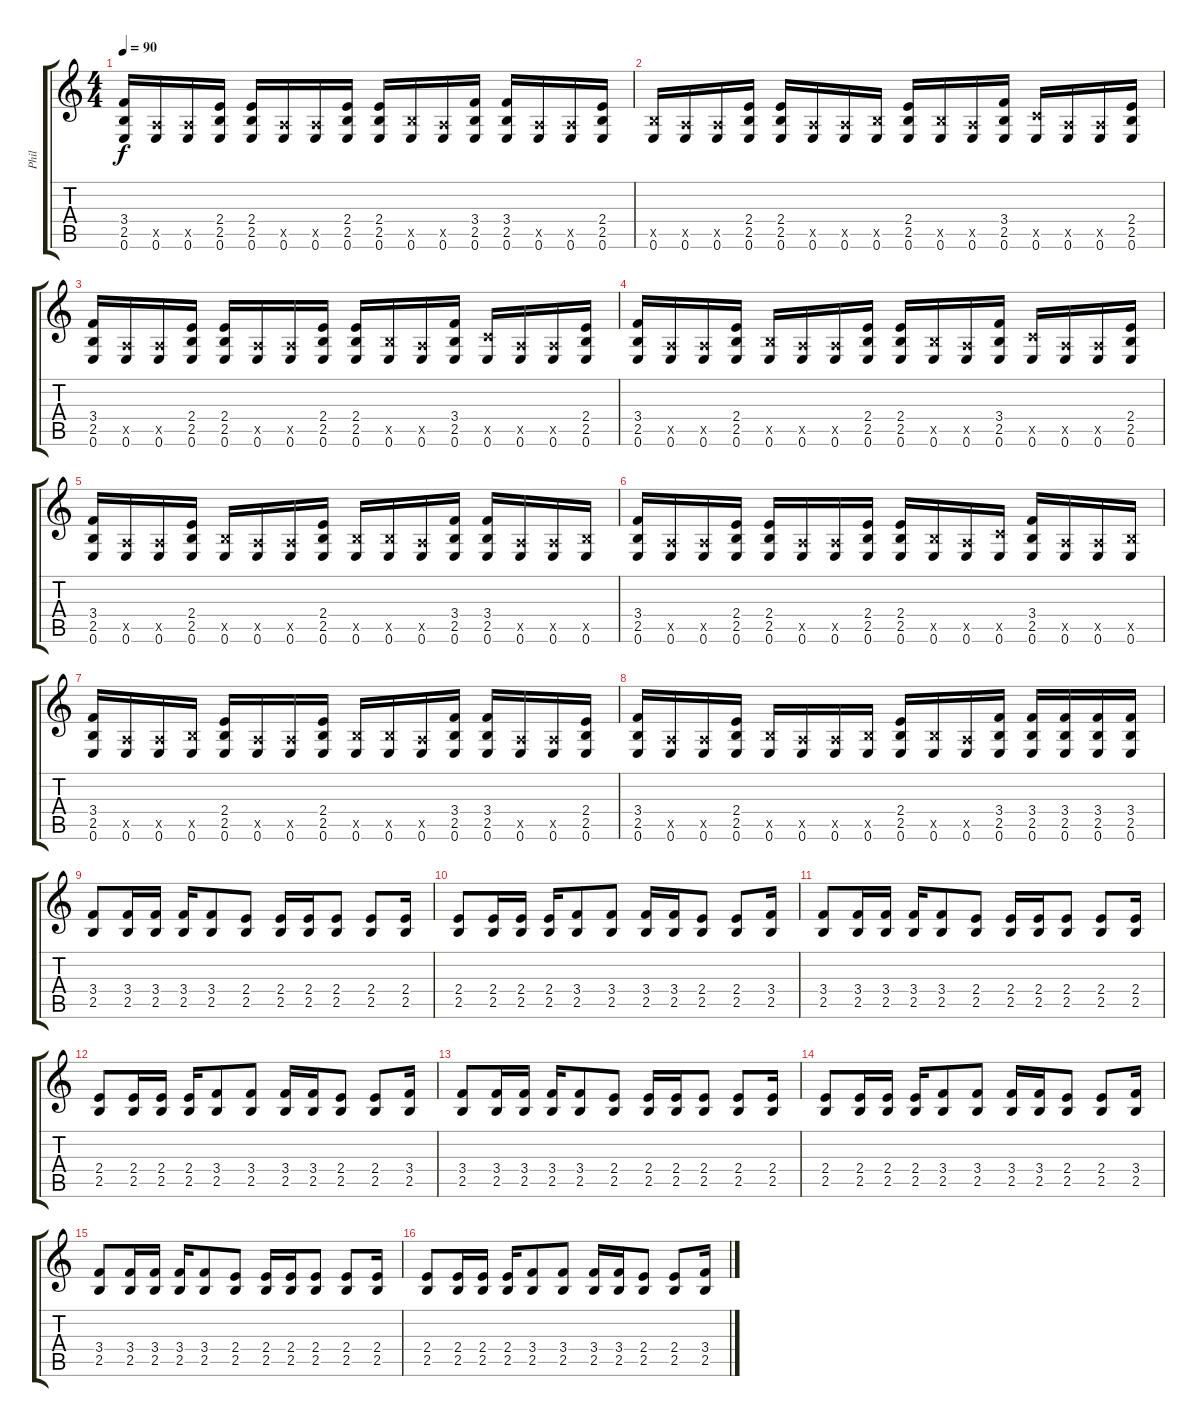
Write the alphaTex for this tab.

\track ("Phil" "Phil") {instrument distortionguitar}
\staff {score tabs}
\tuning (E4 B3 G3 D3 A2 E2) {hide}
\ts (4 4)
\tempo 90
\clef g2
\ks c
(3.4 2.5 0.6).16{dy f} (0.5{x} 0.6).16 (0.5{x} 0.6).16 (2.4 2.5 0.6).16 (2.4 2.5 0.6).16 (0.5{x} 0.6).16 (0.5{x} 0.6).16 (2.4 2.5 0.6).16 (2.4 2.5 0.6).16 (2.5{x} 0.6).16 (0.5{x} 0.6).16 (3.4 2.5 0.6).16 (3.4 2.5 0.6).16 (0.5{x} 0.6).16 (0.5{x} 0.6).16 (2.4 2.5 0.6).16 |
(2.5{x} 0.6).16 (0.5{x} 0.6).16 (0.5{x} 0.6).16 (2.4 2.5 0.6).16 (2.4 2.5 0.6).16 (0.5{x} 0.6).16 (0.5{x} 0.6).16 (2.5{x} 0.6).16 (2.4 2.5 0.6).16 (2.5{x} 0.6).16 (0.5{x} 0.6).16 (3.4 2.5 0.6).16 (3.5{x} 0.6).16 (0.5{x} 0.6).16 (0.5{x} 0.6).16 (2.4 2.5 0.6).16 |
(3.4 2.5 0.6).16 (0.5{x} 0.6).16 (0.5{x} 0.6).16 (2.4 2.5 0.6).16 (2.4 2.5 0.6).16 (0.5{x} 0.6).16 (0.5{x} 0.6).16 (2.4 2.5 0.6).16 (2.4 2.5 0.6).16 (2.5{x} 0.6).16 (0.5{x} 0.6).16 (3.4 2.5 0.6).16 (3.5{x} 0.6).16 (0.5{x} 0.6).16 (0.5{x} 0.6).16 (2.4 2.5 0.6).16 |
(3.4 2.5 0.6).16 (0.5{x} 0.6).16 (0.5{x} 0.6).16 (2.4 2.5 0.6).16 (2.5{x} 0.6).16 (0.5{x} 0.6).16 (0.5{x} 0.6).16 (2.4 2.5 0.6).16 (2.4 2.5 0.6).16 (2.5{x} 0.6).16 (0.5{x} 0.6).16 (3.4 2.5 0.6).16 (3.5{x} 0.6).16 (0.5{x} 0.6).16 (0.5{x} 0.6).16 (2.4 2.5 0.6).16 |
(3.4 2.5 0.6).16 (0.5{x} 0.6).16 (0.5{x} 0.6).16 (2.4 2.5 0.6).16 (2.5{x} 0.6).16 (0.5{x} 0.6).16 (0.5{x} 0.6).16 (2.4 2.5 0.6).16 (2.5{x} 0.6).16 (2.5{x} 0.6).16 (0.5{x} 0.6).16 (3.4 2.5 0.6).16 (3.4 2.5 0.6).16 (0.5{x} 0.6).16 (0.5{x} 0.6).16 (2.5{x} 0.6).16 |
(3.4 2.5 0.6).16 (0.5{x} 0.6).16 (0.5{x} 0.6).16 (2.4 2.5 0.6).16 (2.4 2.5 0.6).16 (0.5{x} 0.6).16 (0.5{x} 0.6).16 (2.4 2.5 0.6).16 (2.4 2.5 0.6).16 (2.5{x} 0.6).16 (0.5{x} 0.6).16 (3.5{x} 0.6).16 (3.4 2.5 0.6).16 (0.5{x} 0.6).16 (0.5{x} 0.6).16 (2.5{x} 0.6).16 |
(3.4 2.5 0.6).16 (0.5{x} 0.6).16 (0.5{x} 0.6).16 (2.5{x} 0.6).16 (2.4 2.5 0.6).16 (0.5{x} 0.6).16 (0.5{x} 0.6).16 (2.4 2.5 0.6).16 (2.5{x} 0.6).16 (2.5{x} 0.6).16 (0.5{x} 0.6).16 (3.4 2.5 0.6).16 (3.4 2.5 0.6).16 (0.5{x} 0.6).16 (0.5{x} 0.6).16 (2.4 2.5 0.6).16 |
(3.4 2.5 0.6).16 (0.5{x} 0.6).16 (0.5{x} 0.6).16 (2.4 2.5 0.6).16 (2.5{x} 0.6).16 (0.5{x} 0.6).16 (0.5{x} 0.6).16 (2.5{x} 0.6).16 (2.4 2.5 0.6).16 (2.5{x} 0.6).16 (0.5{x} 0.6).16 (3.4 2.5 0.6).16 (3.4 2.5 0.6).16 (3.4 2.5 0.6).16 (3.4 2.5 0.6).16 (3.4 2.5 0.6).16 |
(3.4 2.5).8{balance 16} (3.4 2.5).16 (3.4 2.5).16 (3.4 2.5).16 (3.4 2.5).8 (2.4 2.5).8 (2.4 2.5).16 (2.4 2.5).16 (2.4 2.5).8 (2.4 2.5).8 (2.4 2.5).16 |
(2.4 2.5).8 (2.4 2.5).16 (2.4 2.5).16 (2.4 2.5).16 (3.4 2.5).8 (3.4 2.5).8 (3.4 2.5).16 (3.4 2.5).16 (2.4 2.5).8 (2.4 2.5).8 (3.4 2.5).16 |
(3.4 2.5).8{balance 0} (3.4 2.5).16 (3.4 2.5).16 (3.4 2.5).16 (3.4 2.5).8 (2.4 2.5).8 (2.4 2.5).16 (2.4 2.5).16 (2.4 2.5).8 (2.4 2.5).8 (2.4 2.5).16 |
(2.4 2.5).8 (2.4 2.5).16 (2.4 2.5).16 (2.4 2.5).16 (3.4 2.5).8 (3.4 2.5).8 (3.4 2.5).16 (3.4 2.5).16 (2.4 2.5).8 (2.4 2.5).8 (3.4 2.5).16 |
(3.4 2.5).8 (3.4 2.5).16 (3.4 2.5).16 (3.4 2.5).16 (3.4 2.5).8 (2.4 2.5).8 (2.4 2.5).16 (2.4 2.5).16 (2.4 2.5).8 (2.4 2.5).8 (2.4 2.5).16 |
(2.4 2.5).8{balance 0} (2.4 2.5).16 (2.4 2.5).16 (2.4 2.5).16 (3.4 2.5).8 (3.4 2.5).8 (3.4 2.5).16 (3.4 2.5).16 (2.4 2.5).8 (2.4 2.5).8 (3.4 2.5).16 |
(3.4 2.5).8 (3.4 2.5).16 (3.4 2.5).16 (3.4 2.5).16 (3.4 2.5).8 (2.4 2.5).8 (2.4 2.5).16 (2.4 2.5).16 (2.4 2.5).8 (2.4 2.5).8 (2.4 2.5).16 |
(2.4 2.5).8 (2.4 2.5).16 (2.4 2.5).16 (2.4 2.5).16 (3.4 2.5).8 (3.4 2.5).8 (3.4 2.5).16 (3.4 2.5).16 (2.4 2.5).8 (2.4 2.5).8 (3.4 2.5).16
